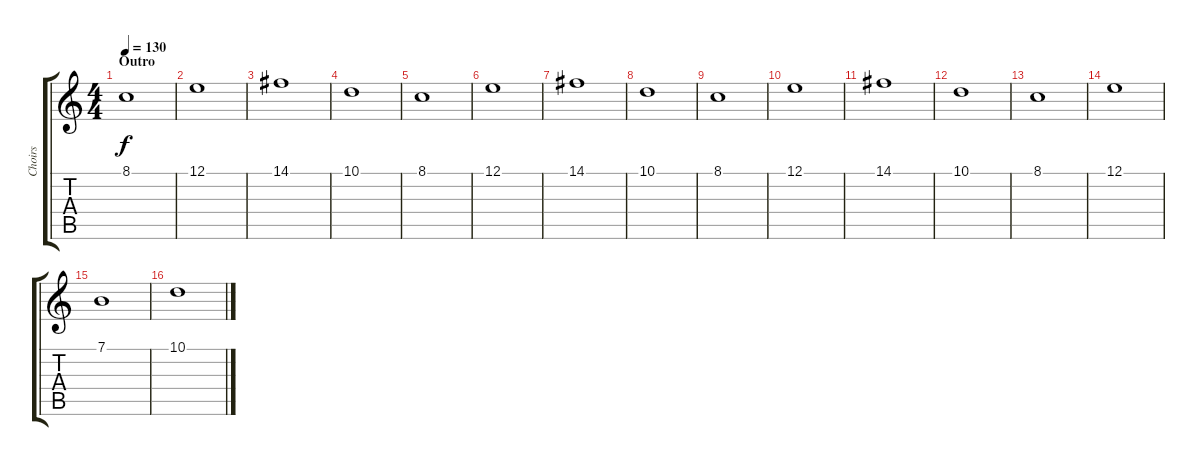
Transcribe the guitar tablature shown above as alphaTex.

\track ("Choirs" "Choirs") {instrument choiraahs}
\staff {score tabs}
\tuning (E4 B3 G3 D3 A2 E2) {hide}
\ts (4 4)
\section ("" "Outro")
\tempo 130
\clef g2
\ks c
8.1.1{dy f} |
12.1.1 |
14.1.1 |
10.1.1 |
8.1.1 |
12.1.1 |
14.1.1 |
10.1.1 |
8.1.1 |
12.1.1 |
14.1.1 |
10.1.1 |
8.1.1 |
12.1.1 |
7.1.1 |
10.1.1
